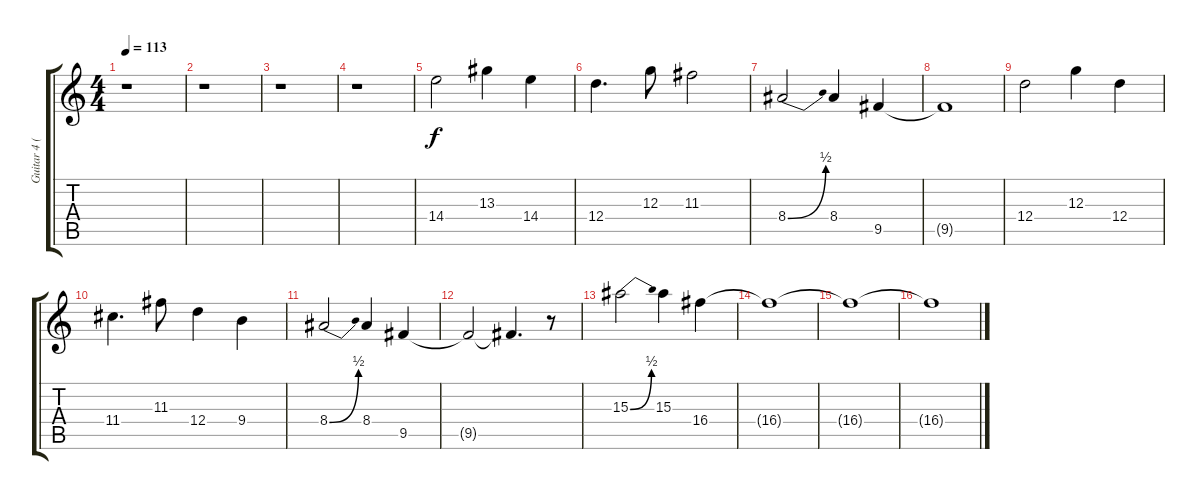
\track ("Guitar 4 (Melody)" "Guitar 4 (") {instrument distortionguitar}
\staff {score tabs}
\tuning (E4 B3 G3 D3 A2 E2) {hide}
\ts (4 4)
\tempo 113
\clef g2
\ks c
r.1{dy f} |
r.1 |
r.1 |
r.1 |
14.4.2 13.3.4 14.4.4 |
12.4.4{d} 12.3.8 11.3.2 |
8.4{be (bend 0 0 60 2)}.2 8.4.4 9.5.4 |
9.5{t}.1 |
12.4.2 12.3.4 12.4.4 |
11.4.4{d} 11.3.8 12.4.4 9.4.4 |
8.4{be (bend 0 0 60 2)}.2 8.4.4 9.5.4 |
9.5{t}.2 9.5{t}.4{d} r.8 |
15.3{be (bend 0 0 60 2)}.2 15.3.4 16.4.4 |
16.4{t}.1 |
16.4{t}.1 |
16.4{t}.1
